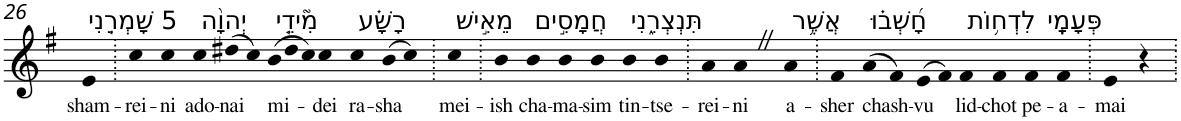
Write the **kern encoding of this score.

**kern	**text
*part1	*part1
*staff1	*staff1
*I"Piano	*
*I'Pno	*
!!LO:PB:g=z
*clefG2	*
*k[f#]	*
*G:	*
=26	=26
!LO:TX:a:t=5 שָׁמְרֵ֤נִי	!
!	!LO:LY:b
4e	sham-
=27.	=27.
!	!LO:LY:b
4cc	-rei-
!	!LO:LY:b
4cc	-ni
!LO:TX:a:t=יְהוָ֨ה	!
!	!LO:LY:b
4cc	ado-
!	!LO:LY:b
(>8dd#X	-nai
8cc)	.
*Xtuplet	*
!LO:TX:a:t=מִ֘ידֵ֤י	!
!	!LO:LY:b
(>12b	mi-
12dd#	.
12cc)	.
!	!LO:LY:b
4cc	-dei
!LO:TX:a:t=רָשָׁ֗ע	!
!	!LO:LY:b
4cc	ra-
!	!LO:LY:b
(>8b	-sha
8cc)	.
=28.	=28.
!LO:TX:a:t=מֵאִ֣ישׁ	!
!	!LO:LY:b
4cc	mei-
=29.	=29.
!	!LO:LY:b
4b	-ish
!LO:TX:a:t=חֲמָסִ֣ים	!
!	!LO:LY:b
4b	cha-
!	!LO:LY:b
4b	-ma-
!	!LO:LY:b
4b	-sim
!LO:TX:a:t=תִּנְצְרֵ֑נִי	!
!	!LO:LY:b
4b	tin-
!	!LO:LY:b
4b	-tse-
=30.	=30.
!	!LO:LY:b
4a	-rei-
!	!LO:LY:b
4aZ	-ni
!LO:TX:a:t=אֲשֶׁ֥ר	!
!	!LO:LY:b
4a	a-
=31.	=31.
!	!LO:LY:b
4f#	-sher
!LO:TX:a:t=חָ֝שְׁב֗וּ	!
!	!LO:LY:b
(>8a	chash-
8f#)	.
!	!LO:LY:b
(>8e	-vu
8f#)	.
!LO:TX:a:t=לִדְח֥וֹת	!
!	!LO:LY:b
4f#	lid-
!	!LO:LY:b
4f#	-chot
!LO:TX:a:t=פְּעָמָֽי	!
!	!LO:LY:b
4f#	pe-
!	!LO:LY:b
4f#	-a-
=32.	=32.
!	!LO:LY:b
4e	-mai
4r	.
=.	=.
*-	*-
